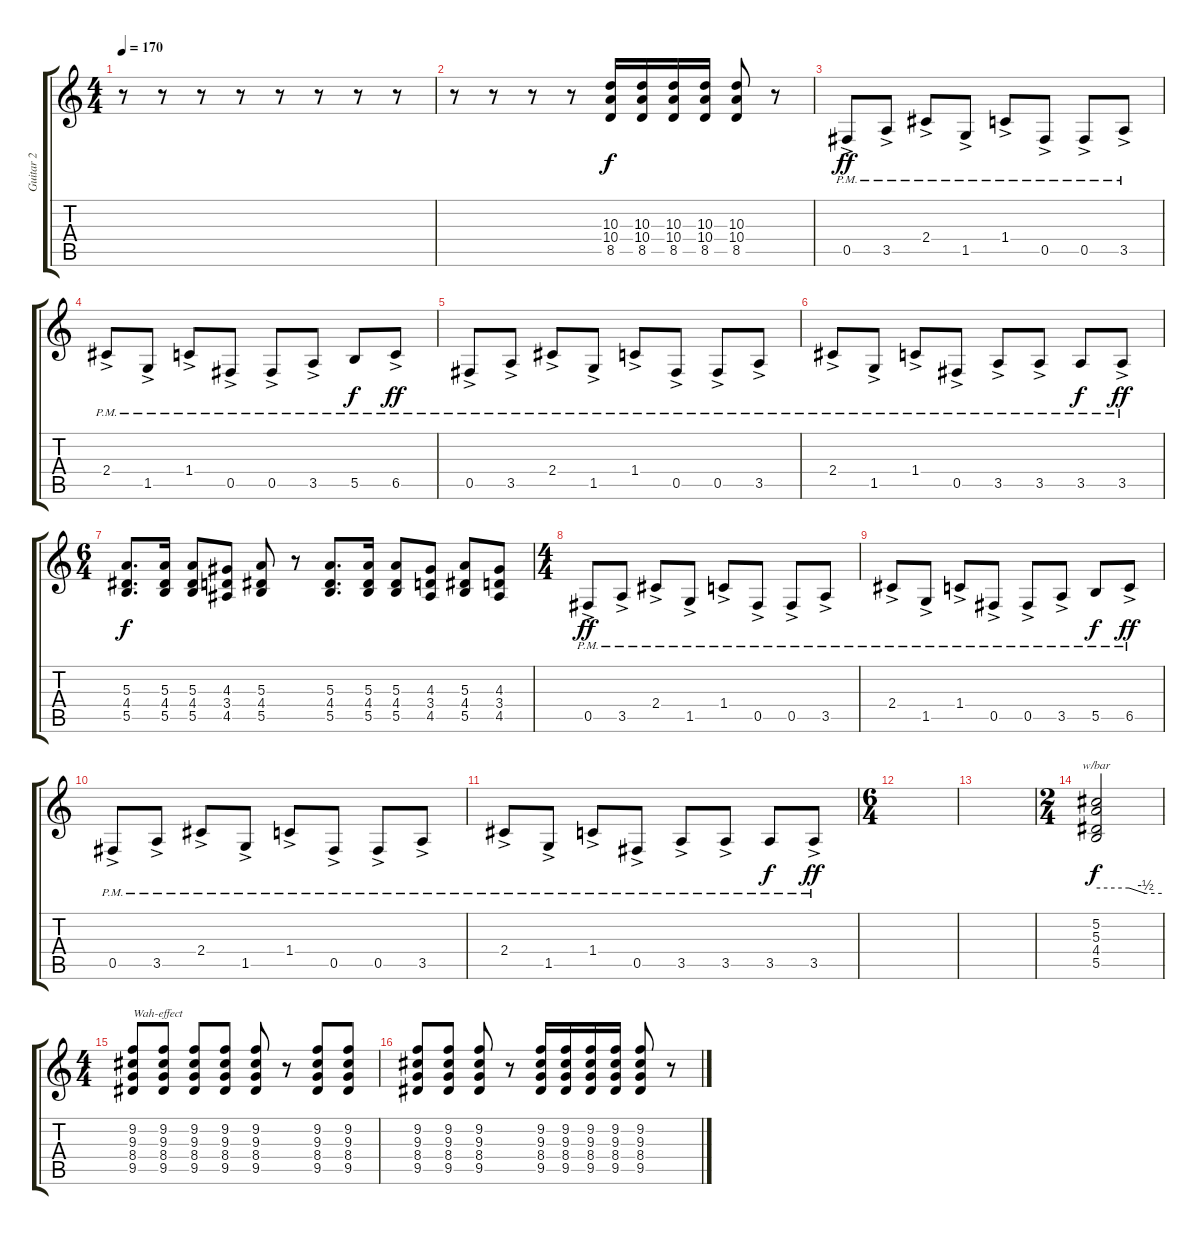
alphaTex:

\track ("Guitar 2" "Guitar 2") {instrument distortionguitar}
\staff {score tabs}
\tuning (Db4 Ab3 E3 B2 Gb2 B1) {hide}
\ts (4 4)
\tempo 170
\clef g2
\ks c
r.8{dy f} r.8 r.8 r.8 r.8 r.8 r.8 r.8 |
r.8 r.8 r.8 r.8 (10.3 10.4 8.5).16 (10.3 10.4 8.5).16 (10.3 10.4 8.5).16 (10.3 10.4 8.5).16 (10.3 10.4 8.5).8 r.8 |
0.5{ac pm}.8{dy ff} 3.5{ac pm}.8 2.4{ac pm}.8 1.5{ac pm}.8 1.4{ac pm}.8 0.5{ac pm}.8 0.5{ac pm}.8 3.5{ac pm}.8 |
2.4{ac pm}.8 1.5{ac pm}.8 1.4{ac pm}.8 0.5{ac pm}.8 0.5{ac pm}.8 3.5{ac pm}.8 5.5{pm}.8{dy f} 6.5{ac pm}.8{dy ff} |
0.5{ac pm}.8 3.5{ac pm}.8 2.4{ac pm}.8 1.5{ac pm}.8 1.4{ac pm}.8 0.5{ac pm}.8 0.5{ac pm}.8 3.5{ac pm}.8 |
2.4{ac pm}.8 1.5{ac pm}.8 1.4{ac pm}.8 0.5{ac pm}.8 3.5{ac pm}.8 3.5{ac pm}.8 3.5{pm}.8{dy f} 3.5{ac pm}.8{dy ff} |
\ts (6 4)
(5.3 4.4 5.5).8{d dy f} (5.3 4.4 5.5).16 (5.3 4.4 5.5).8 (4.3 3.4 4.5).8 (5.3 4.4 5.5).8 r.8 (5.3 4.4 5.5).8{d} (5.3 4.4 5.5).16 (5.3 4.4 5.5).8 (4.3 3.4 4.5).8 (5.3 4.4 5.5).8 (4.3 3.4 4.5).8 |
\ts (4 4)
0.5{ac pm}.8{dy ff} 3.5{ac pm}.8 2.4{ac pm}.8 1.5{ac pm}.8 1.4{ac pm}.8 0.5{ac pm}.8 0.5{ac pm}.8 3.5{ac pm}.8 |
2.4{ac pm}.8 1.5{ac pm}.8 1.4{ac pm}.8 0.5{ac pm}.8 0.5{ac pm}.8 3.5{ac pm}.8 5.5{pm}.8{dy f} 6.5{ac pm}.8{dy ff} |
0.5{ac pm}.8 3.5{ac pm}.8 2.4{ac pm}.8 1.5{ac pm}.8 1.4{ac pm}.8 0.5{ac pm}.8 0.5{ac pm}.8 3.5{ac pm}.8 |
2.4{ac pm}.8 1.5{ac pm}.8 1.4{ac pm}.8 0.5{ac pm}.8 3.5{ac pm}.8 3.5{ac pm}.8 3.5{pm}.8{dy f} 3.5{ac pm}.8{dy ff} |
\ts (6 4)
|
|
\ts (2 4)
(5.2 5.3 4.4 5.5).2{tbe (custom default 0 0 30 0 45 -2 60 -2) dy f volume 16} |
\ts (4 4)
(9.2 9.3 8.4 9.5).8{txt "Wah-effect" volume 16} (9.2 9.3 8.4 9.5).8 (9.2 9.3 8.4 9.5).8 (9.2 9.3 8.4 9.5).8 (9.2 9.3 8.4 9.5).8 r.8 (9.2 9.3 8.4 9.5).8 (9.2 9.3 8.4 9.5).8 |
(9.2 9.3 8.4 9.5).8 (9.2 9.3 8.4 9.5).8 (9.2 9.3 8.4 9.5).8 r.8 (9.2 9.3 8.4 9.5).16 (9.2 9.3 8.4 9.5).16 (9.2 9.3 8.4 9.5).16 (9.2 9.3 8.4 9.5).16 (9.2 9.3 8.4 9.5).8 r.8
